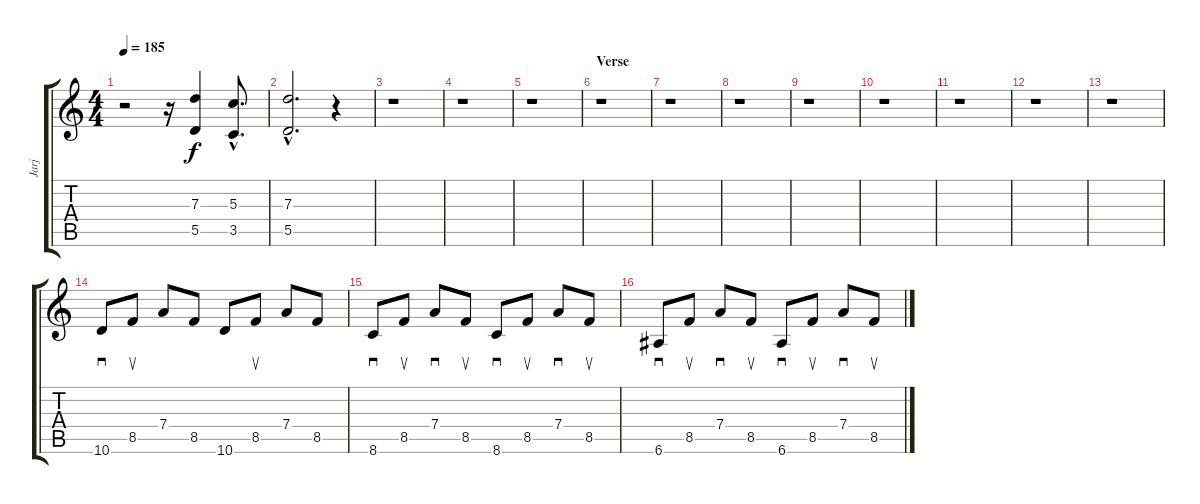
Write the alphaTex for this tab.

\track ("Jarj" "Jarj") {instrument distortionguitar}
\staff {score tabs}
\tuning (E4 B3 G3 D3 A2 E2) {hide}
\ts (4 4)
\tempo 185
\clef g2
\ks c
r.2{dy f} r.16 (7.3 5.5).4 (5.3{hac} 3.5{hac}).8{d} |
(7.3{hac} 5.5{hac}).2{d} r.4 |
r.1 |
r.1 |
r.1 |
\section ("" "Verse")
r.1 |
r.1 |
r.1 |
r.1 |
r.1 |
r.1 |
r.1 |
r.1 |
10.6.8{sd volume 14} 8.5.8{su} 7.4.8 8.5.8 10.6.8 8.5.8{su} 7.4.8 8.5.8 |
8.6.8{sd} 8.5.8{su} 7.4.8{sd} 8.5.8{su} 8.6.8{sd} 8.5.8{su} 7.4.8{sd} 8.5.8{su} |
6.6.8{sd} 8.5.8{su} 7.4.8{sd} 8.5.8{su} 6.6.8{sd} 8.5.8{su} 7.4.8{sd} 8.5.8{su}
